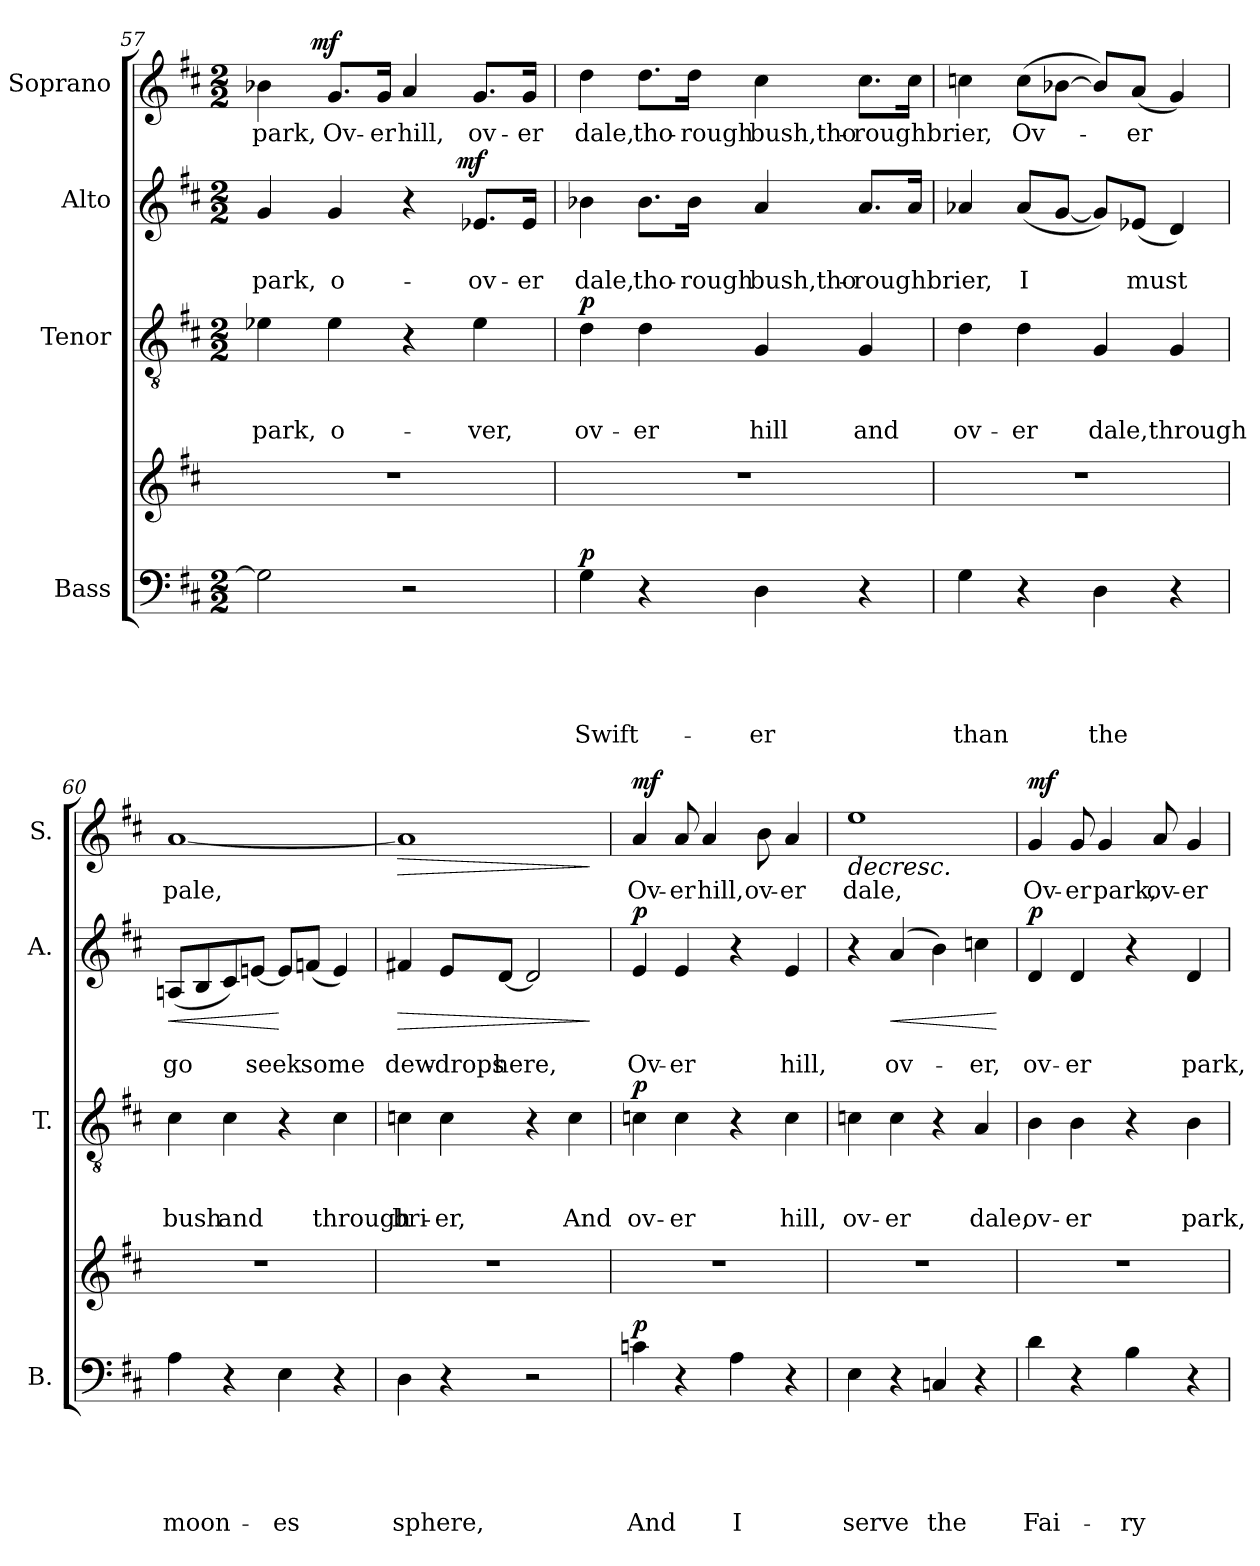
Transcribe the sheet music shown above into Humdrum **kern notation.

**kern	**text	**text	**text	**text	**text	**dynam	**kern	**kern	**text	**text	**text	**dynam	**kern	**text	**text	**dynam	**kern	**text	**dynam
*part5	*part5	*part5	*part5	*part5	*part5	*part5	*part4	*part3	*part3	*part3	*part3	*part3	*part2	*part2	*part2	*part2	*part1	*part1	*part1
*staff5	*staff5	*staff5	*staff5	*staff5	*staff5	*staff5	*staff4	*staff3	*staff3	*staff3	*staff3	*staff3	*staff2	*staff2	*staff2	*staff2	*staff1	*staff1	*staff1
*I"Bass	*	*	*	*	*	*	*	*I"Tenor	*	*	*	*	*I"Alto	*	*	*	*I"Soprano	*	*
*I'B.	*	*	*	*	*	*	*	*I'T.	*	*	*	*	*I'A.	*	*	*	*I'S.	*	*
*clefF4	*	*	*	*	*	*	*clefG2	*clefGv2	*	*	*	*	*clefG2	*	*	*	*clefG2	*	*
*k[f#c#]	*	*	*	*	*	*	*k[f#c#]	*k[f#c#]	*	*	*	*	*k[f#c#]	*	*	*	*k[f#c#]	*	*
*D:	*	*	*	*	*	*	*D:	*D:	*	*	*	*	*D:	*	*	*	*D:	*	*
*M2/2	*	*	*	*	*	*	*	*M2/2	*	*	*	*	*M2/2	*	*	*	*M2/2	*	*
=57	=57	=57	=57	=57	=57	=57	=57	=57	=57	=57	=57	=57	=57	=57	=57	=57	=57	=57	=57
!	!	!	!	!	!	!	!	!	!	!	!LO:LY:b	!	!	!	!LO:LY:b	!	!	!LO:LY:b	!
*	*	*	*	*	*	*	*	*	*	*	*	*	*^	*	*	*	*^	*	*
2G\]	.	.	.	.	.	.	1r	4e-X\	.	.	park,	.	4g/	2ryy	.	park,	.	4b-X\	8..ryy	park,	.
!	!	!	!	!	!	!	!	!	!	!	!	!	!	!	!	!	!	!	!	!	!LO:DY:a
.	.	.	.	.	.	.	.	.	.	.	.	.	.	.	.	.	.	.	2ryy	.	mf
!	!	!	!	!	!	!	!	!	!	!	!LO:LY:b	!	!	!	!	!LO:LY:b	!	!	!	!LO:LY:b	!
.	.	.	.	.	.	.	.	4e-\	.	.	o-	.	4g/	.	.	o-	.	8.g/L	.	Ov-	.
!	!	!	!	!	!	!	!	!	!	!	!	!	!	!	!	!	!	!	!	!LO:LY:b	!
.	.	.	.	.	.	.	.	.	.	.	.	.	.	.	.	.	.	16g/Jk	.	-er	.
!	!	!	!	!	!	!	!	!	!	!	!	!	!	!	!	!	!	!	!	!LO:LY:b	!
2r	.	.	.	.	.	.	.	4r	.	.	.	.	4r	8..ryy	.	.	.	4a/	.	hill,	.
!	!	!	!	!	!	!	!	!	!	!	!	!	!	!	!	!	!LO:DY:a	!	!	!	!
.	.	.	.	.	.	.	.	.	.	.	.	.	.	4ryy	.	.	mf	.	4ryy	.	.
!	!	!	!	!	!	!	!	!	!	!	!LO:LY:b	!	!	!	!	!LO:LY:b	!	!	!	!LO:LY:b	!
.	.	.	.	.	.	.	.	4e-\	.	.	-ver,	.	8.e-X/L	.	.	-ov-	.	8.g/L	.	ov-	.
!	!	!	!	!	!	!	!	!	!	!	!	!	!	!	!	!LO:LY:b	!	!	!	!LO:LY:b	!
.	.	.	.	.	.	.	.	.	.	.	.	.	16e-/Jk	.	.	-er	.	16g/Jk	.	-er	.
.	.	.	.	.	.	.	.	.	.	.	.	.	.	32ryy	.	.	.	.	32ryy	.	.
!!LO:PB:g=z
=58	=58	=58	=58	=58	=58	=58	=58	=58	=58	=58	=58	=58	=58	=58	=58	=58	=58	=58	=58	=58	=58
!	!	!	!	!	!LO:LY:b	!LO:DY:a	!	!	!	!	!LO:LY:b	!LO:DY:a	!	!	!	!LO:LY:b	!	!	!	!LO:LY:b	!
*	*	*	*	*	*	*	*	*	*	*	*	*	*v	*v	*	*	*	*	*	*	*
*	*	*	*	*	*	*	*	*	*	*	*	*	*	*	*	*	*v	*v	*	*
4G\	.	.	.	.	Swift-	p	1r	4d\	.	.	ov-	p	4b-X\	.	dale,	.	4dd\	dale,	.
!	!	!	!	!	!	!	!	!	!	!	!LO:LY:b	!	!	!	!LO:LY:b	!	!	!LO:LY:b	!
4r	.	.	.	.	.	.	.	4d\	.	.	-er	.	8.b-\L	.	tho-	.	8.dd\L	tho-	.
!	!	!	!	!	!	!	!	!	!	!	!	!	!	!	!LO:LY:b	!	!	!LO:LY:b	!
.	.	.	.	.	.	.	.	.	.	.	.	.	16b-\Jk	.	-rough	.	16dd\Jk	-rough	.
!	!	!	!	!	!LO:LY:b	!	!	!	!	!	!LO:LY:b	!	!	!	!LO:LY:b	!	!	!LO:LY:b	!
4D\	.	.	.	.	-er	.	.	4G/	.	.	hill	.	4a/	.	bush,tho-	.	4cc#\	bush,tho-	.
!	!	!	!	!	!	!	!	!	!	!	!LO:LY:b	!	!	!	!LO:LY:b	!	!	!LO:LY:b	!
4r	.	.	.	.	.	.	.	4G/	.	.	and	.	8.a/L	.	-roughbrier,	.	8.cc#\L	-roughbrier,	.
.	.	.	.	.	.	.	.	.	.	.	.	.	16a/Jk	.	.	.	16cc#\Jk	.	.
=59	=59	=59	=59	=59	=59	=59	=59	=59	=59	=59	=59	=59	=59	=59	=59	=59	=59	=59	=59
!	!	!	!	!	!LO:LY:b	!	!	!	!	!	!LO:LY:b	!	!	!	!	!	!	!	!
4G\	.	.	.	.	than	.	1r	4d\	.	.	ov-	.	4a-X/	.	.	.	4ccn\	.	.
!	!	!	!	!	!	!	!	!	!	!	!LO:LY:b	!	!	!	!LO:LY:b:rj	!	!	!LO:LY:b	!
4r	.	.	.	.	.	.	.	4d\	.	.	-er	.	(<8a-/L	.	I	.	(>8cc\L	Ov-	.
.	.	.	.	.	.	.	.	.	.	.	.	.	[<8g/J	.	.	.	[>8b-X\J	.	.
!	!	!	!	!	!LO:LY:b	!	!	!	!	!	!LO:LY:b	!	!	!	!	!	!	!	!
4D\	.	.	.	.	the	.	.	4G/	.	.	dale,	.	8g/L])	.	.	.	8b-/L])	.	.
!	!	!	!	!	!	!	!	!	!	!	!	!	!	!	!LO:LY:b	!	!	!LO:LY:b	!
.	.	.	.	.	.	.	.	.	.	.	.	.	(<8e-X/J	.	must	.	(<8a/J	-er	.
!	!	!	!	!	!	!	!	!	!	!	!LO:LY:b	!	!	!	!	!	!	!	!
4r	.	.	.	.	.	.	.	4G/	.	.	through	.	4d/)	.	.	.	4g/)	.	.
=60	=60	=60	=60	=60	=60	=60	=60	=60	=60	=60	=60	=60	=60	=60	=60	=60	=60	=60	=60
!	!	!	!	!	!LO:LY:b	!	!	!	!	!	!LO:LY:b	!	!	!	!LO:LY:b	!LO:HP:b	!	!LO:LY:b	!
4A\	.	.	.	.	moon-	.	1r	4c#\	.	.	bush	.	(<8An/L	.	go	<	[<1a	pale,	.
.	.	.	.	.	.	.	.	.	.	.	.	.	8B/	.	.	.	.	.	.
!	!	!	!	!	!	!	!	!	!	!	!LO:LY:b	!	!	!	!	!	!	!	!
4r	.	.	.	.	.	.	.	4c#\	.	.	and	.	8c#/)	.	.	.	.	.	.
!	!	!	!	!	!	!	!	!	!	!	!	!	!	!	!LO:LY:b	!	!	!	!
.	.	.	.	.	.	.	.	.	.	.	.	.	[<8en/J	.	seek	.	.	.	.
!	!	!	!	!	!LO:LY:b	!	!	!	!	!	!	!	!	!	!	!	!	!	!
4E\	.	.	.	.	-es	.	.	4r	.	.	.	.	8e/L]	.	.	[	.	.	.
!	!	!	!	!	!	!	!	!	!	!	!	!	!	!	!LO:LY:b	!	!	!	!
.	.	.	.	.	.	.	.	.	.	.	.	.	(<8fn/J	.	some	.	.	.	.
!	!	!	!	!	!	!	!	!	!	!	!LO:LY:b	!	!	!	!	!	!	!	!
4r	.	.	.	.	.	.	.	4c#\	.	.	through	.	4e/)	.	.	.	.	.	.
=61	=61	=61	=61	=61	=61	=61	=61	=61	=61	=61	=61	=61	=61	=61	=61	=61	=61	=61	=61
!	!	!	!	!	!LO:LY:b	!	!	!	!	!	!LO:LY:b	!	!	!	!LO:LY:b	!LO:HP:b	!	!	!LO:HP:b
4D\	.	.	.	.	sphere,	.	1r	4cn\	.	.	bri-	.	4f#X/	.	dew-	>	1a]	.	>
!	!	!	!	!	!	!	!	!	!	!	!LO:LY:b	!	!	!	!LO:LY:b:rj	!	!	!	!
4r	.	.	.	.	.	.	.	4c\	.	.	-er,	.	8e/L	.	-drops	.	.	.	.
!	!	!	!	!	!	!	!	!	!	!	!	!	!	!	!LO:LY:b	!	!	!	!
.	.	.	.	.	.	.	.	.	.	.	.	.	[<8d/J	.	here,	.	.	.	.
2r	.	.	.	.	.	.	.	4r	.	.	.	.	2d/]	.	.	.	.	.	.
!	!	!	!	!	!	!	!	!	!	!	!LO:LY:b	!	!	!	!	!	!	!	!
.	.	.	.	.	.	.	.	4c\	.	.	And	.	.	.	.	.	.	.	.
.	.	.	.	.	.	.	.	.	.	.	.	.	.	.	.	]	.	.	]
=62	=62	=62	=62	=62	=62	=62	=62	=62	=62	=62	=62	=62	=62	=62	=62	=62	=62	=62	=62
!	!	!	!	!	!LO:LY:b	!LO:DY:a	!	!	!	!	!LO:LY:b	!LO:DY:a	!	!	!LO:LY:b	!LO:DY:a	!	!LO:LY:b	!LO:DY:a
4cn\	.	.	.	.	And	p	1r	4cn\	.	.	ov-	p	4e/	.	Ov-	p	4a/	Ov-	mf
!	!	!	!	!	!	!	!	!	!	!	!LO:LY:b	!	!	!	!LO:LY:b	!	!	!LO:LY:b	!
4r	.	.	.	.	.	.	.	4c\	.	.	-er	.	4e/	.	-er	.	8a/	-er	.
!	!	!	!	!	!	!	!	!	!	!	!	!	!	!	!	!	!	!LO:LY:b	!
.	.	.	.	.	.	.	.	.	.	.	.	.	.	.	.	.	4a/	hill,	.
!	!	!	!	!	!LO:LY:b	!	!	!	!	!	!	!	!	!	!	!	!	!	!
4A\	.	.	.	.	I	.	.	4r	.	.	.	.	4r	.	.	.	.	.	.
!	!	!	!	!	!	!	!	!	!	!	!	!	!	!	!	!	!	!LO:LY:b	!
.	.	.	.	.	.	.	.	.	.	.	.	.	.	.	.	.	8b\	ov-	.
!	!	!	!	!	!	!	!	!	!	!	!LO:LY:b	!	!	!	!LO:LY:b	!	!	!LO:LY:b:rj	!
4r	.	.	.	.	.	.	.	4c\	.	.	hill,	.	4e/	.	hill,	.	4a</	-er	.
!!LO:LB:g=z
=63	=63	=63	=63	=63	=63	=63	=63	=63	=63	=63	=63	=63	=63	=63	=63	=63	=63	=63	=63
!	!	!	!	!	!LO:LY:b	!	!	!	!	!	!LO:LY:b	!	!	!	!	!	!	!LO:LY:b	!LO:HP:b
4E\	.	.	.	.	serve	.	1r	4cn\	.	.	ov-	.	4r	.	.	.	1ee	dale,	>
!	!	!	!	!	!	!	!	!	!	!	!LO:LY:b	!	!	!	!LO:LY:b	!LO:HP:b	!	!	!
4r	.	.	.	.	.	.	.	4c\	.	.	-er	.	(4a/	.	ov-	<	.	.	.
!	!	!	!	!	!LO:LY:b	!	!	!	!	!	!	!	!	!	!	!	!	!	!
4Cn/	.	.	.	.	the	.	.	4r	.	.	.	.	4b\)	.	.	.	.	.	.
!	!	!	!	!	!	!	!	!	!	!	!LO:LY:b	!	!	!	!LO:LY:b	!	!	!	!
4r	.	.	.	.	.	.	.	4A/	.	.	dale,	.	4ccn\	.	-er,	.	.	.	.
.	.	.	.	.	.	.	.	.	.	.	.	.	.	.	.	[	.	.	.
=64	=64	=64	=64	=64	=64	=64	=64	=64	=64	=64	=64	=64	=64	=64	=64	=64	=64	=64	=64
!	!	!	!	!	!LO:LY:b	!	!	!	!	!	!LO:LY:b	!	!	!	!LO:LY:b	!LO:DY:a	!	!LO:LY:b	!LO:DY:a
4d\	.	.	.	.	Fai-	.	1r	4B\	.	.	ov-	.	4d/	.	ov-	p	4g/	Ov-	mf
!	!	!	!	!	!	!	!	!	!	!	!LO:LY:b	!	!	!	!LO:LY:b	!	!	!LO:LY:b	!
4r	.	.	.	.	.	.	.	4B\	.	.	-er	.	4d/	.	-er	.	8g/	-er	]
!	!	!	!	!	!	!	!	!	!	!	!	!	!	!	!	!	!	!LO:LY:b	!
.	.	.	.	.	.	.	.	.	.	.	.	.	.	.	.	.	4g/	park,	.
!	!	!	!	!	!LO:LY:b	!	!	!	!	!	!	!	!	!	!	!	!	!	!
4B\	.	.	.	.	-ry	.	.	4r	.	.	.	.	4r	.	.	.	.	.	.
!	!	!	!	!	!	!	!	!	!	!	!	!	!	!	!	!	!	!LO:LY:b	!
.	.	.	.	.	.	.	.	.	.	.	.	.	.	.	.	.	8a/	ov-	.
!	!	!	!	!	!	!	!	!	!	!	!LO:LY:b	!	!	!	!LO:LY:b	!	!	!LO:LY:b	!
4r	.	.	.	.	.	.	.	4B\	.	.	park,	.	4d/	.	park,	.	4g/	-er	.
=	=	=	=	=	=	=	=	=	=	=	=	=	=	=	=	=	=	=	=
*-	*-	*-	*-	*-	*-	*-	*-	*-	*-	*-	*-	*-	*-	*-	*-	*-	*-	*-	*-
